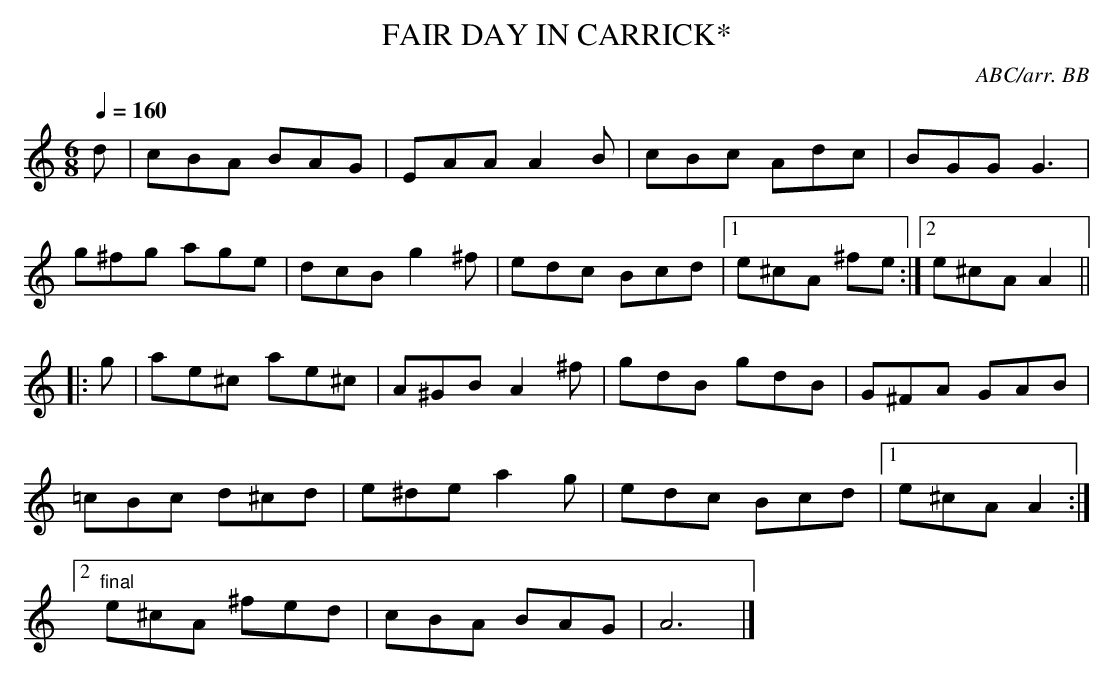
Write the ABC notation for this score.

X:1
T:FAIR DAY IN CARRICK*
C:ABC/arr. BB
or A mix (or both), since the C's as notated in the
source seem to be a little ambiguous. In any event
the ABC reproduces what's in the book (note I added
a second ending to the B part).
Q:1/4=160
L:1/8
M:6/8
K:Am
d|cBA BAG|EAA A2B|cBc Adc|BGG G3|
g^fg age|dcB g2^f|edc Bcd|1 e^cA ^fe :|2 e^cA A2||
|:g|ae^c ae^c|A^GB A2^f|gdB gdB|G^FA GAB|
=cBc d^cd|e^de a2g|edc Bcd|1 e^cA A2 :|
[2 "final"e^cA ^fed|cBA BAG|A6|]
